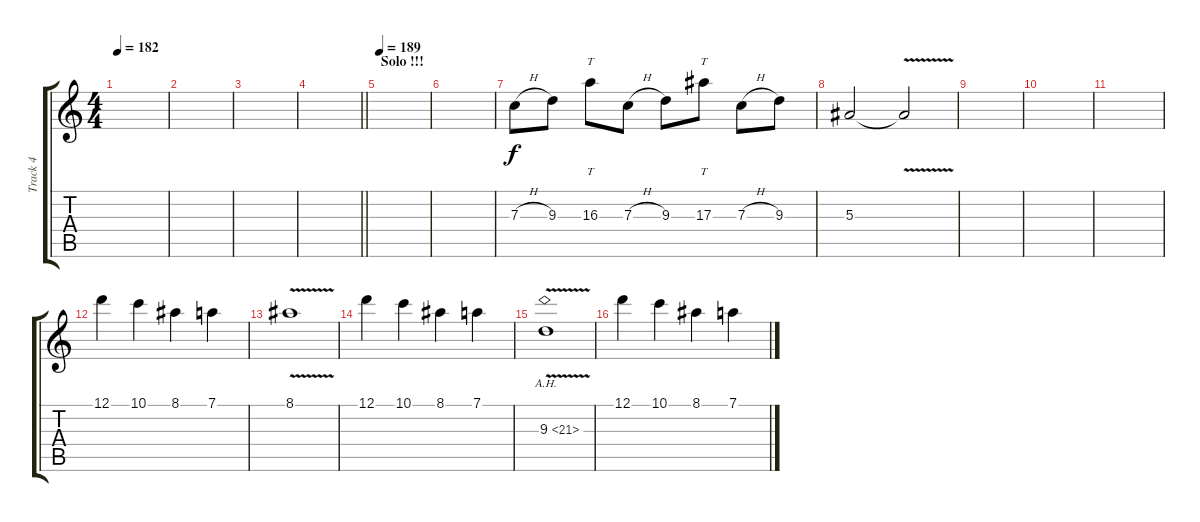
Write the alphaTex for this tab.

\track ("Track 4" "Track 4") {instrument distortionguitar}
\staff {score tabs}
\tuning (D4 A3 F3 C3 G2 D2) {hide}
\ts (4 4)
\tempo 182
\clef g2
\ks c
|
|
|
\barLineRight lightlight
|
\section ("" "Solo !!!")
\tempo 189
|
|
7.3{h}.8 9.3.8 16.3.8{tt} 7.3{h}.8 9.3.8 17.3.8{tt} 7.3{h}.8 9.3.8 |
5.3.2 5.3{v t}.2 |
|
|
|
12.1.4 10.1.4 8.1.4 7.1.4 |
8.1{v}.1 |
12.1.4 10.1.4 8.1.4 7.1.4 |
9.3{ah 12 v}.1 |
12.1.4 10.1.4 8.1.4 7.1.4
